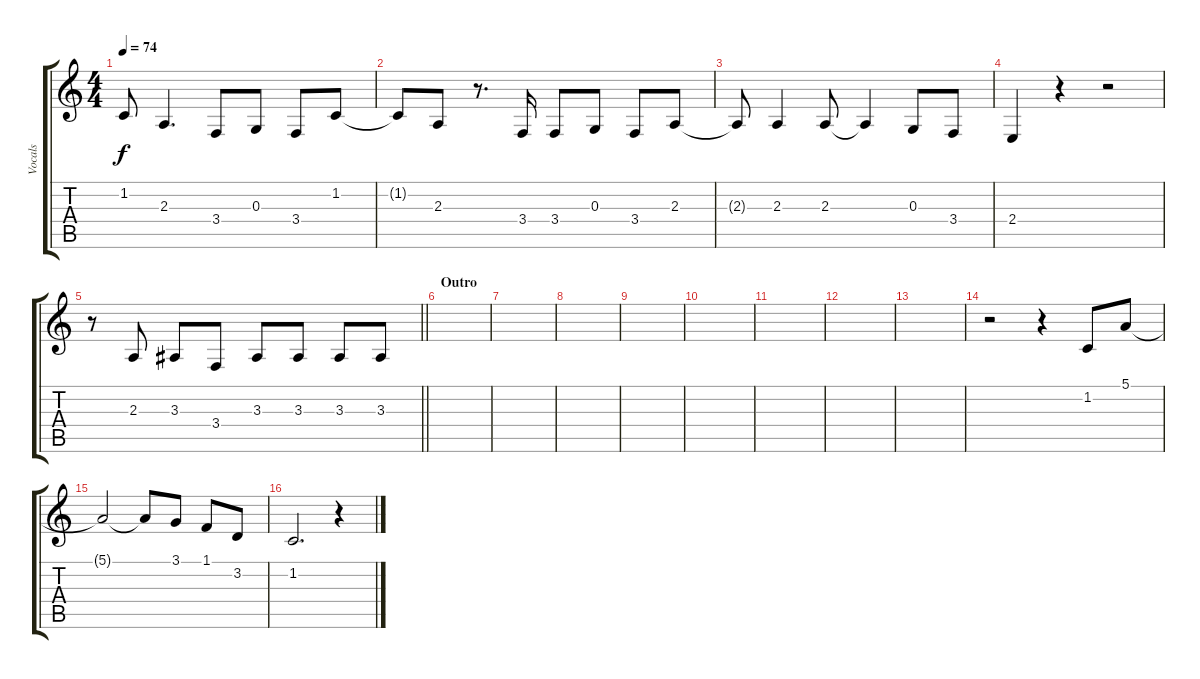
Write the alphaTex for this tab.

\track ("Vocals" "Vocals") {instrument englishhorn}
\staff {score tabs}
\tuning (E4 B3 G3 D3 A2 E2) {hide}
\ts (4 4)
\tempo 74
\clef g2
\ks c
1.2{t}.8{dy f} 2.3.4{d} 3.4.8 0.3.8 3.4.8 1.2.8 |
1.2{t}.8 2.3.8 r.8{d} 3.4.16 3.4.8 0.3.8 3.4.8 2.3.8 |
2.3{t}.8 2.3.4 2.3.8 2.3{t}.4 0.3.8 3.4.8 |
2.4.4 r.4 r.2 |
\barLineRight lightlight
r.8 2.3.8 3.3.8 3.4.8 3.3.8 3.3.8 3.3.8 3.3.8 |
\section ("" "Outro")
|
|
|
|
|
|
|
|
r.2 r.4 1.2.8 5.1.8 |
5.1{t}.2 5.1{t}.8 3.1.8 1.1.8 3.2.8 |
1.2.2{d} r.4
